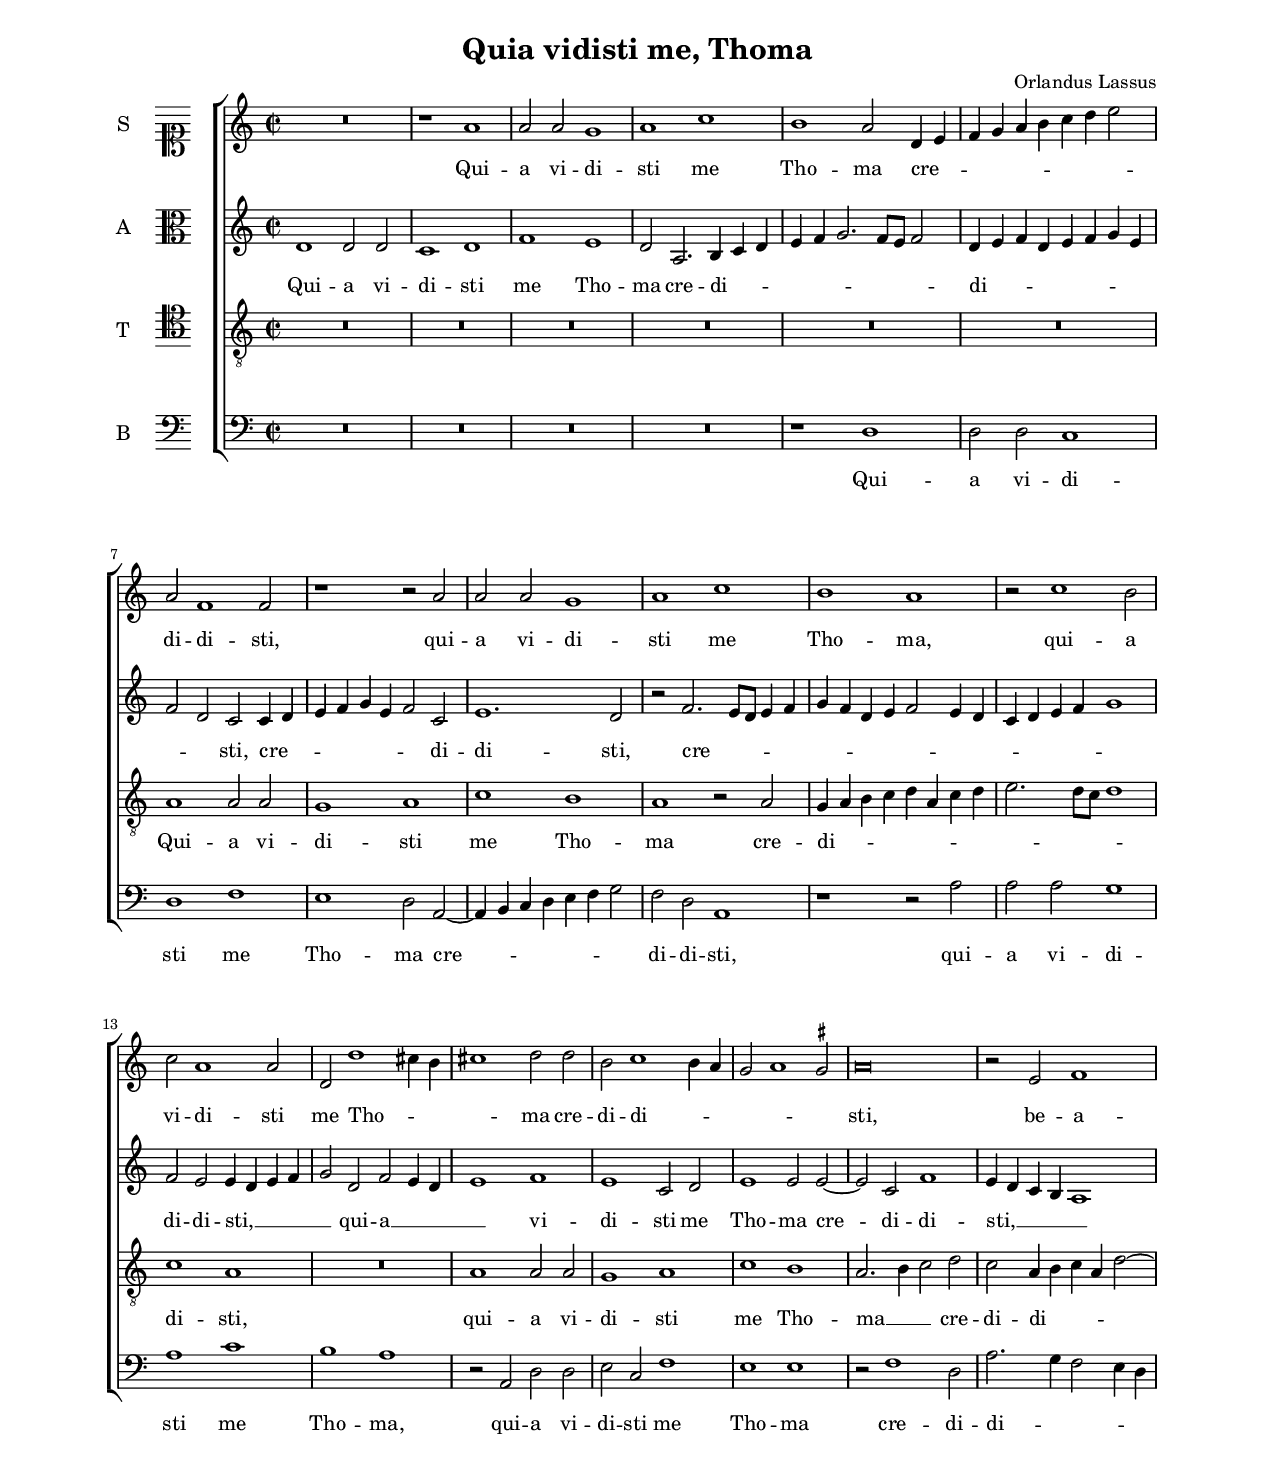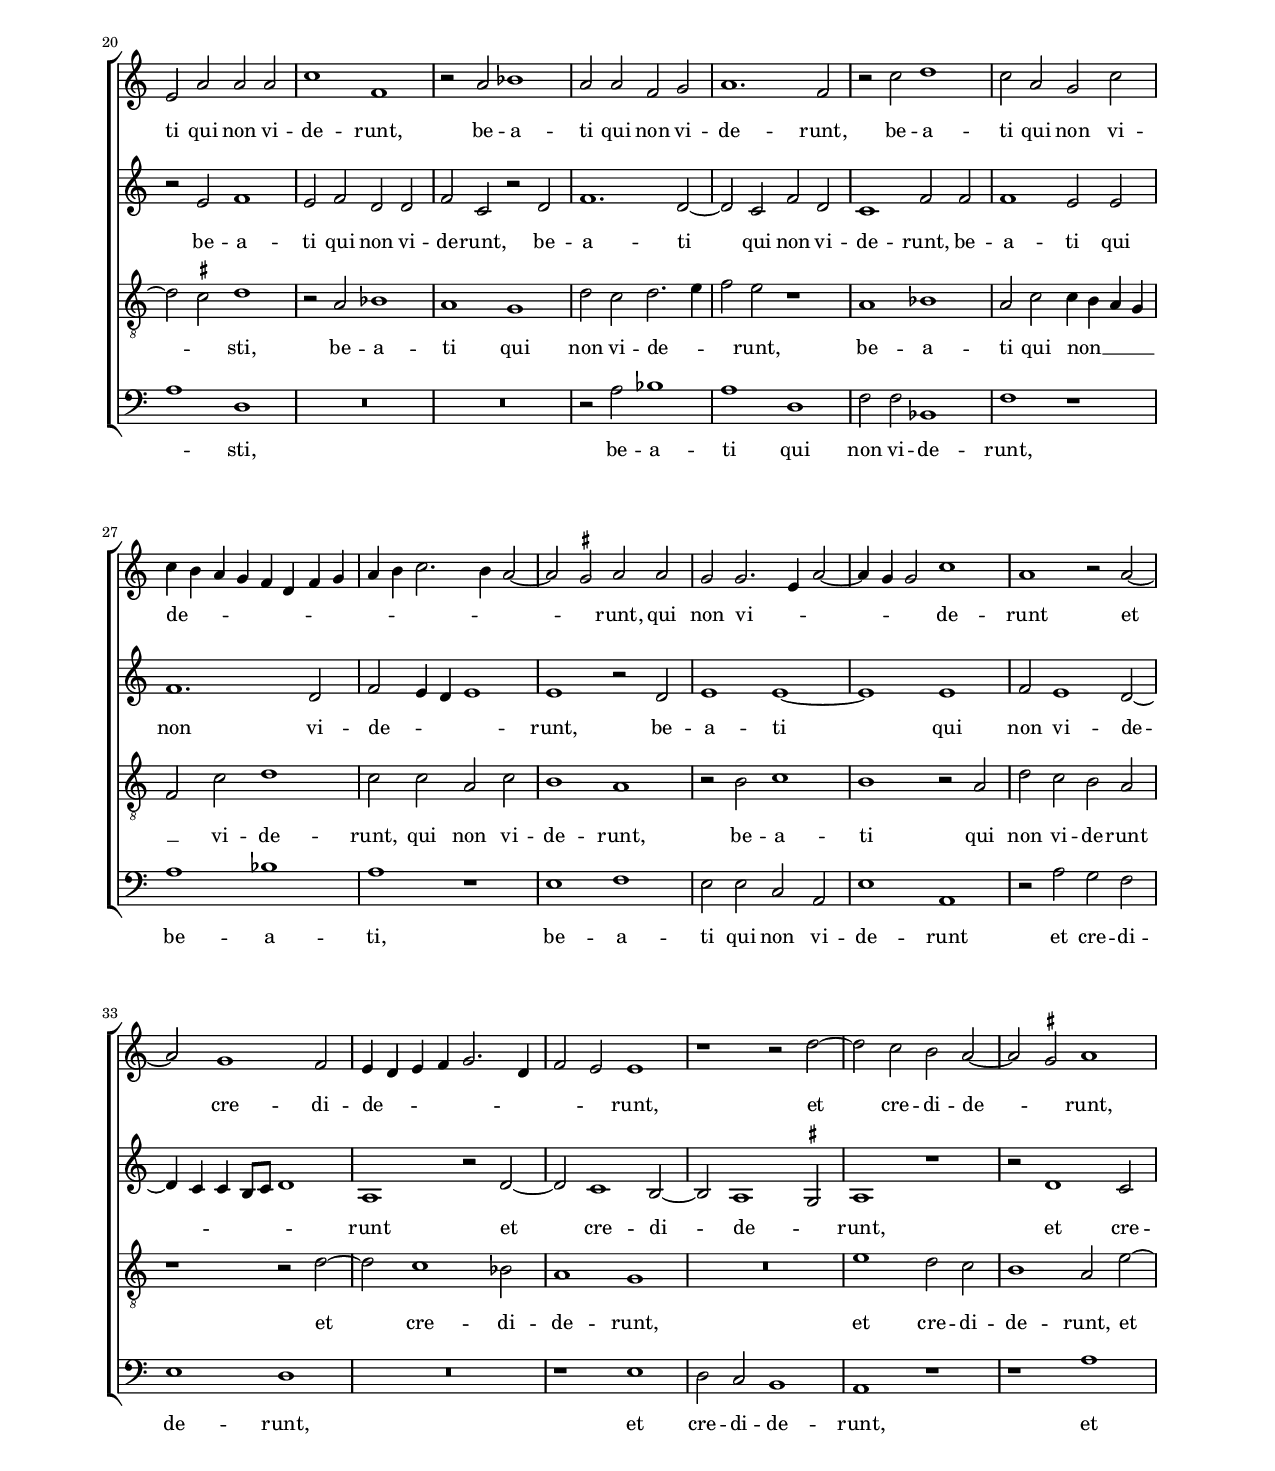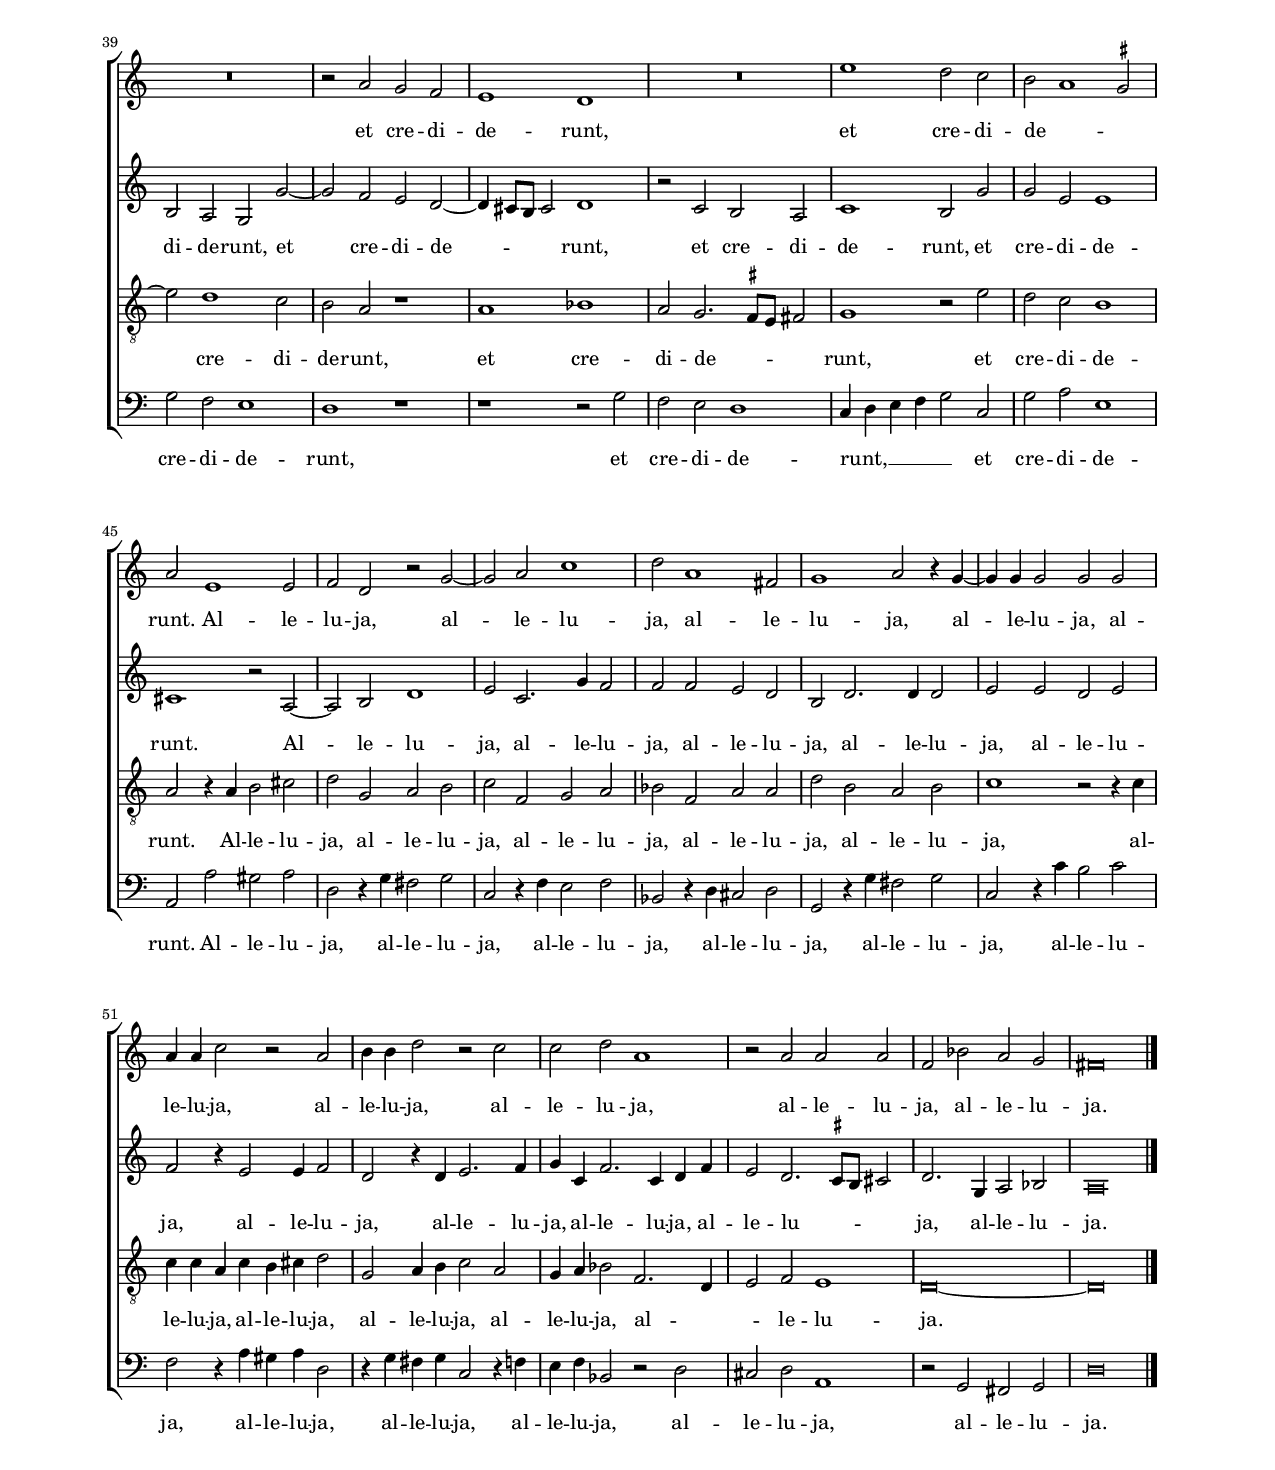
\header
{
  title="Quia vidisti me, Thoma"
  composer="Orlandus Lassus"
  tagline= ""
}

\version "2.18.2"
\include "deutsch.ly"
#(set-global-staff-size 16)
#(set-default-paper-size "letter")
#(ly:set-option 'point-and-click #f)

	
global = {
	\key c \major
	\time 2/2 \set Score.measureLength = #(ly:make-moment 2/1)
	\skip 1*112 \bar "|."
	}

	ficta = { \once \set suggestAccidentals = ##t }
	
	forget = #(define-music-function (parser location music) (ly:music?) #{
		\accidentalStyle forget
		$music
		\accidentalStyle default
		#})
	
	m = \melisma
	me = \melismaEnd
%	\mark \markup { \override #'(style . baroque) { \note  #"breve" #1 = \note #"breve." #1 } }


\paper
	{
	top-margin = 2 \cm
	bottom-margin = 2 \cm
	left-margin = 2 \cm
	right-margin = 2 \cm
	ragged-bottom = ##f
	ragged-last-bottom = ##t
	print-page-number = ##f
	system-system-spacing = #'((basic-distance . 20) (minimum-distance . 14) (padding . 8) (strechability . 150))
	systems-per-page = 3
        page-count = 3
%	min-systems-per-page = 3

	}


incipitcantus = \markup { \score {
	{
	\set Staff.instrumentName = \markup { \fontsize #1 "S" }
	\key c \major
	\clef soprano
	s4 \bar ""
	}
	\layout  {
	raggedright = ##t
	indent = 1 \cm
	line-width = 1.6 \cm
	\context { \Staff \remove Time_signature_engraver }
	\override Staff.Clef.Y-extent = #'(0 . 0)
	}} \hspace #1 }
	
      
incipitaltus = \markup { \score {
	{
	\set Staff.instrumentName = \markup { \fontsize #1 "A" }
	\key c \major
	\clef alto
	s4 \bar ""
	}
	\layout  {
	raggedright = ##t
	indent = 1 \cm
	line-width = 1.6 \cm
	\context { \Staff \remove Time_signature_engraver }
	\override Staff.Clef.Y-extent = #'(0 . 0)
	}} \hspace #1 }


incipittenor = \markup { \score {
	{
	\set Staff.instrumentName = \markup { \fontsize #1 "T" }
	\key c \major
	\clef tenor
	s4 \bar ""
	}
	\layout  {
	raggedright = ##t
	indent = 1 \cm
	line-width = 1.6 \cm
	\context { \Staff \remove Time_signature_engraver }
	\override Staff.Clef.Y-extent = #'(0 . 0)
	}} \hspace #1 }


incipitbassus = \markup { \score {
	{
	\set Staff.instrumentName = \markup { \fontsize #1 "B" }
	\key c \major
	\clef bass
	s4 \bar ""
	}
	\layout  {
	raggedright = ##t
	indent = 1 \cm
	line-width = 1.6 \cm
	\context { \Staff \remove Time_signature_engraver }
	\override Staff.Clef.Y-extent = #'(0 . 0)
	}} \hspace #1 }


cantus =  \relative c''
	{
	R\breve
	r1 a
	a2 a g1
	a1 c
%5
	h1 a2 d,4 e |
	f4 g a h c d e2
	a,2 f1 f2
	r1 r2 a
	a2 a g1
%10
	a1 c |
	h1 a
	r2 c1 h2
	c2 a1 a2
	d,2 d'1 cis4 h
%15
	cis1 d2 d |
	h2 c1 h4 a
	g2 a1 \ficta gis2
	a\breve
	r2 e f1
%20
	e2 a a a |
	c1 f,
	r2 a b1
	a2 a f g
	a1. f2
%25
	r2 c' d1 |
	c2 a g c
	c4 h a g f d f g
	a4 h c2. h4 a2~
	a2 \ficta gis a a
%30
	g2 g2. e4 a2~ |
	a4 g g2 c1
	a1 r2 a~
	a2 g1 f2
	e4 d e f g2. d4
%35
	f2 e e1 |
	r1 r2 d'~
	d2 c h a~
	a2 \ficta gis a1
	R\breve
%40
	r2 a g f |
	e1 d
	R\breve
	e'1 d2 c
	h2 a1 \ficta gis2
%45
	a2 e1 e2 |
	f2 d r g~
	g2 a c1
	d2 a1 fis2
	g1 a2 r4 g~
%50
	g4 g g2 g g |
	a4 a c2 r a
	h4 h d2 r c
	c2 d a1
	r2 a a a
%55
	f2 b a g |
	fis\breve |
	}


altus =  \relative c'
        {
	d1 d2 d
	c1 d
	f1 e
	d2 a2. h4 c d
%5
	e4 f g2. f8 e f2 |
	d4 e f d e f g e
	f2 d c c4 d
	e4 f g e f2 c
	e1. d2
%10
	r2 f2. e8 d e4 f | 
	g4 f d e f2 e4 d
	c4 d e f g1
	f2 e2 e4 d e f
	g2 d f e4 d
%15
	e1 f |
	e1 c2 d
	e1 e2 e~
	e2 c f1
	e4 d c h a1
%20
	r2 e' f1 |
	e2 f d d
	f2 c r d
	f1. d2~
	d2 c f d
%25
	c1 f2 f |
	f1 e2 e
	f1. d2
	f2 e4 d e1
	e1 r2 d
%30
	e1 e~ |
	e1 e
	f2 e1 d2~
	d4 c c h8 c d1
	a1 r2 d~
%35
	d2 c1 h2~ |
	h2 a1 \ficta gis2
	a1 r
	r2 d1 c2
	h2 a g g'~
%40
	g2 f e d~ |
	d4 cis8 h cis2 d1
	r2 c h a
	c1 h2 g'
	g2 e e1
%45
	cis1 r2 a~ |
	a2 h d1
	e2 c2. g'4 f2
	f2 f e d
	h2 d2. d4 d2
%50
	e2 e d e |
	f2 r4 e2 e4 f2
	d2 r4 d e2. f4
	g4 c, f2. c4 d f
	e2 d2. \ficta cis8 h cis!2
%55
	d2. g,4 a2 b |
	a\breve |
	}


tenor =  \relative c'
	{
	R\breve
	R\breve
	R\breve
	R\breve
%5
	R\breve |
	R\breve
	a1 a2 a
	g1 a
	c1 h
%10
	a1 r2 a |
	g4 a h c d a c d
	e2. d8 c d1
	c1 a
	R\breve
%15
	a1 a2 a |
	g1 a
	c1 h
	a2. h4 c2 d
	c2 a4 h c a d2~
%20
	d2 \ficta cis d1 |
	r2 a b1
	a1 g
	d'2 c d2. e4
	f2 e r1
%25
	a,1 b |
	a2 c c4 h a g
	f2 c' d1
	c2 c a c
	h1 a
%30
	r2 h c1 |
	h1 r2 a
	d2 c h a
	r1 r2 d~
	d2 c1 b2
%35
	a1 g |
	R\breve
	e'1 d2 c
	h1 a2 e'~
	e2 d1 c2
%40
	h2 a r1 |
	a1 b
	a2 g2. \ficta fis8 e fis!2
	g1 r2 e'
	d2 c h1
%45
	a2 r4 a h2 cis |
	d2 g, a h
	c2 f, g a
	b2 f a a
	d2 h a h
%50
	c1 r2 r4 c |
	c4 c a c h cis d2
	g,2 a4 h c2 a
	g4 a b2 f2. d4
	e2 f e1
%55
	d\breve~ |
	d\breve |
	}


bassus  =  \relative c
	{
	R\breve
	R\breve
	R\breve
	R\breve
%5
	r1 d |
	d2 d c1
	d1 f
	e1 d2 a~
	a4 h c d e f g2
%10
	f2 d a1 |
	r1 r2 a'
	a2 a g1
	a1 c
	h1 a
%15
	r2 a, d d |
	e2 c f1
	e1 e
	r2 f1 d2
	a'2. g4 f2 e4 d
%20
	a'1 d, |
	R\breve
	R\breve
	r2 a' b1
	a1 d,
%25
	f2 f b,1 |
	f'1 r
	a1 b
	a1 r
	e1 f
%30
	e2 e c a |
	e'1 a,
	r2 a' g f
	e1 d
	R\breve
%35
	r1 e |
	d2 c h1
	a1 r
	r1 a'
	g2 f e1
%40
	d1 r |
	r1 r2 g
	f2 e d1
	c4 d e f g2 c,
	g'2 a e1
%45
	a,2 a' gis a |
	d,2 r4 g fis2 g
	c,2 r4 f e2 f
	b,2 r4 d cis2 d
	g,2 r4 g' fis2 g
%50
	c,2 r4 c' h2 c |
	f,2 r4 a gis a d,2
	r4 g fis g c,2 r4 f
	e4 f b,2 r d
	cis2 d a1
%55
	r2 g fis g |
	d'\breve |
	}


lyricscantus = \lyricmode {
	Qui -- a vi -- di -- sti me Tho -- ma cre -- _ _ _ _ _ _ _ _ di -- di -- sti,
	qui -- a vi -- di -- sti me Tho -- ma,
	qui -- a vi -- di -- sti me Tho -- _ _ _ ma cre -- di -- di -- _ _ _ _ _ sti,
	be -- a -- ti qui non vi -- de -- runt,
	be -- a -- ti qui non vi -- de -- runt,
	be -- a -- ti qui non vi -- de -- _ _ _ _ _ _ _ _ _ _ _ _ _ runt,
	qui non vi -- _ _ _ _ de -- runt
	et cre -- di -- de -- _ _ _ _ _ _ _ runt,
	et cre -- di -- de -- _ runt,
	et cre -- di -- de -- runt,
	et cre -- di -- de -- _ _ runt.
	Al -- le -- lu -- ja,
	al -- le -- lu -- ja,
	al -- le -- lu -- ja,
	al -- le -- lu -- ja,
	al -- le -- lu -- ja,
	al -- le -- lu -- ja,
	al -- le -- lu -- ja,
	al -- le -- lu -- ja,
	al -- le -- lu -- ja.
	}


lyricsaltus = \lyricmode {
	Qui -- a vi -- di -- sti me Tho -- ma cre -- di -- _ _ _ _ _ _ _ _ di -- _ _ _ _ _ _ _ _ _ sti,
	cre -- _ _ _ _ _ _ di -- di -- sti,
	cre -- _ _ _ _ _ _ _ _ _ _ _ _ _ _ _ _ di -- di -- sti, __ _ _ _ _
	qui -- a __ _ _ _ vi -- di -- sti me Tho -- ma cre -- di -- di -- sti, __ _ _ _ _
	be -- a -- ti qui non vi -- de -- runt,
	be -- a -- ti qui non vi -- de -- runt,
	be -- a -- ti qui non vi -- de -- _ _ _ runt,
	be -- a -- ti qui non vi -- de -- _ _ _ _ _ runt
	et cre -- di -- de -- _ runt,
	et cre -- di -- de -- runt,
	et cre -- di -- de -- _ _ _ runt,
	et cre -- di -- de -- runt,
	et cre -- di -- de -- runt.
	Al -- le -- lu -- ja,
	al -- le -- lu -- ja,
	al -- le -- lu -- ja,
	al -- le -- lu -- ja,
	al -- le -- lu -- ja,
	al -- le -- lu -- ja,
	al -- le -- lu -- ja,
	al -- le -- lu -- ja,
	al -- le -- lu -- _ _ _ ja,
	al -- le -- lu -- ja.
	}


lyricstenor = \lyricmode {
	Qui -- a vi -- di -- sti me Tho -- ma cre -- di -- _ _ _ _ _ _ _ _ _ _ _ di -- sti,
	qui -- a vi -- di -- sti me Tho -- ma __ _ _ cre -- di -- di -- _ _ _ _ _ sti,
	be -- a -- ti qui non vi -- de -- _ _ runt,
	be -- a -- ti qui non __ _ _ _ _ vi -- de -- runt,
	qui non vi -- de -- runt,
	be -- a -- ti qui non vi -- de -- runt
	et cre -- di -- de -- runt,
	et cre -- di -- de -- runt,
	et cre -- di -- de -- runt,
	et cre -- di -- de -- _ _ _ runt,
	et cre -- di -- de -- runt.
	Al -- le -- lu -- ja,
	al -- le -- lu -- ja,
	al -- le -- lu -- ja,
	al -- le -- lu -- ja,
	al -- le -- lu -- ja,
	al -- le -- lu -- ja,
	al -- le -- lu -- ja,
	al -- le -- lu -- ja,
	al -- le -- lu -- ja,
	al -- _ _ le -- lu -- ja.
	}


lyricsbassus = \lyricmode {
	Qui -- a vi -- di -- sti me Tho -- ma cre -- _ _ _ _ _ _ di -- di -- sti,
	qui -- a vi -- di -- sti me Tho -- ma,
	qui -- a vi -- di -- sti me Tho -- ma cre -- di -- di -- _ _ _ _ _ sti,
	be -- a -- ti qui non vi -- de -- runt,
	be -- a -- ti,
	be -- a -- ti qui non vi -- de -- runt
	et cre -- di -- de -- runt,
	et cre -- di -- de -- runt,
	et cre -- di -- de -- runt,
	et cre -- di -- de -- runt, __ _ _ _ _
	et cre -- di -- de -- runt.
	Al -- le -- lu -- ja,
	al -- le -- lu -- ja,
	al -- le -- lu -- ja,
	al -- le -- lu -- ja,
	al -- le -- lu -- ja,
	al -- le -- lu -- ja,
	al -- le -- lu -- ja,
	al -- le -- lu -- ja,
	al -- le -- lu -- ja,
	al -- le -- lu -- ja,
	al -- le -- lu -- ja.
	}


\score
{  
	% \transpose {
	\new ChoirStaff \with { \override StaffGrouper.staff-staff-spacing.basic-distance = #13 }
	<<

	\new Staff << \global
	\new Voice="v1" {
		\set Staff.instrumentName=\incipitcantus
		\set Staff.midiInstrument = "reed organ"
		\clef "violin"
		\cantus }
	\new Lyrics \lyricsto "v1" {\lyricscantus }
	>>


	\new Staff << \global
	\new Voice="v2" {
		\set Staff.instrumentName=\incipitaltus
		\set Staff.midiInstrument = "reed organ"
		\clef violin 
		\altus}
	\new Lyrics \lyricsto "v2" {\lyricsaltus }
	>>


	\new Staff << \global
	\new Voice="v3" {
		\set Staff.instrumentName=\incipittenor
		\set Staff.midiInstrument = "reed organ"
		\clef "G_8"
		\tenor }
	\new Lyrics \lyricsto "v3" {\lyricstenor }
	>>


	\new Staff << \global
	\new Voice="v4" {
		\set Staff.instrumentName=\incipitbassus
		\set Staff.midiInstrument = "reed organ"
		\clef "bass" 
		\bassus }
	\new Lyrics \lyricsto "v4" {\lyricsbassus}
	>>

	>>
	% } % transpose

	\layout
	{
	indent = 1.8 \cm
	\context { \Lyrics \override VerticalAxisGroup.nonstaff-relatedstaff-spacing.padding = #2 }
%	\context { \Lyrics \override LyricText.font-size = #1 }
	\context { \Staff \override TimeSignature.break-visibility = #end-of-line-invisible }
%	\context { \Staff \override InstrumentName.X-offset = #'-25 }
	\context { \Voice \override Slur.transparent = ##t }
%	\context { \Voice \override AccidentalSuggestion.avoid-slur = #'ignore }
%	\context { \Voice \override AccidentalSuggestion.outside-staff-priority = ##f }
	\context { \Score \override BarNumber.padding = #2 }
	\context { \Voice \override NoteHead.style = #'baroque }
	}

\midi
	{
    	\tempo 2 = 90
	}
	
}


% EOF
